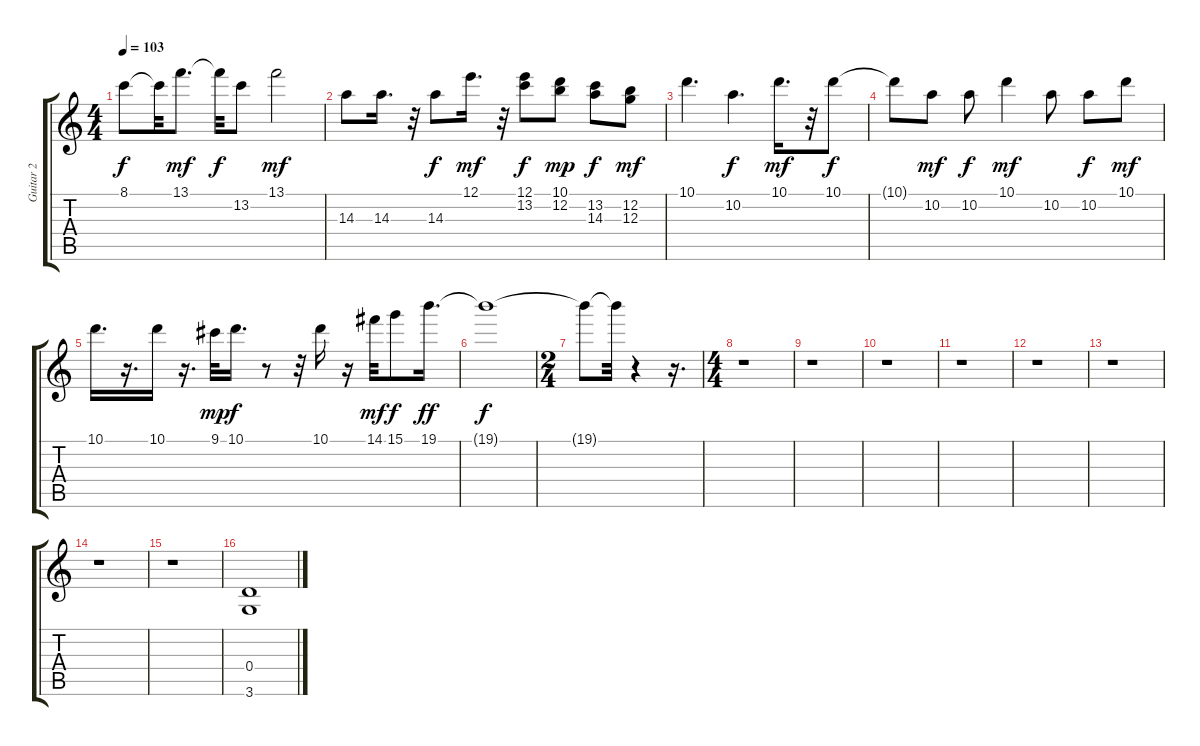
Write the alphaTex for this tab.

\track ("Guitar 2" "Guitar 2") {instrument electricguitarclean}
\staff {score tabs}
\tuning (E4 B3 G3 D3 A2 E2) {hide}
\ts (4 4)
\tempo 103
\clef g2
\ks c
8.1.8{dy f} 8.1{t}.32 13.1.8{d dy mf} 13.1{t}.32{dy f} 13.2.8 13.1.2{dy mf} |
14.3.8 14.3.16{d} r.32 14.3.8{dy f} 12.1.16{d dy mf} r.32 (12.1 13.2).8{dy f} (10.1 12.2).8{dy mp} (13.2 14.3).8{dy f} (12.2 12.3).8{dy mf} |
10.1.4{d} 10.2.4{d dy f} 10.1.16{d dy mf} r.32 10.1.8{dy f} |
10.1{t}.8 10.2.8{dy mf} 10.2.8{dy f} 10.1.4{dy mf} 10.2.8 10.2.8{dy f} 10.1.8{dy mf} |
10.1.16{d} r.16{d} 10.1.16 r.16{d} 9.1.32{dy mp} 10.1.16{d dy f} r.8 r.32 10.1.16 r.16 14.1.32{dy mf} 15.1.8{dy f} 19.1.16{d dy ff} |
19.1{t}.1{dy f} |
\ts (2 4)
19.1{t}.8 19.1{t}.32 r.4 r.16{d} |
\ts (4 4)
r.1 |
r.1 |
r.1 |
r.1 |
r.1 |
r.1 |
r.1 |
r.1 |
(0.4 3.6).1
